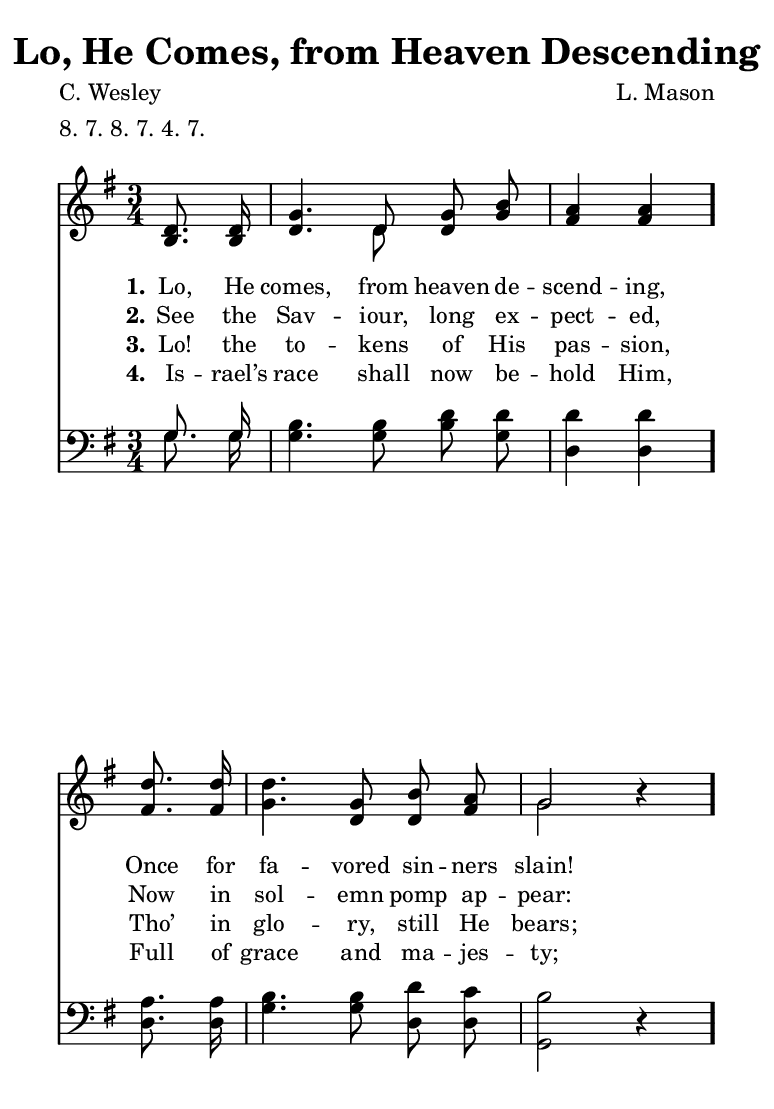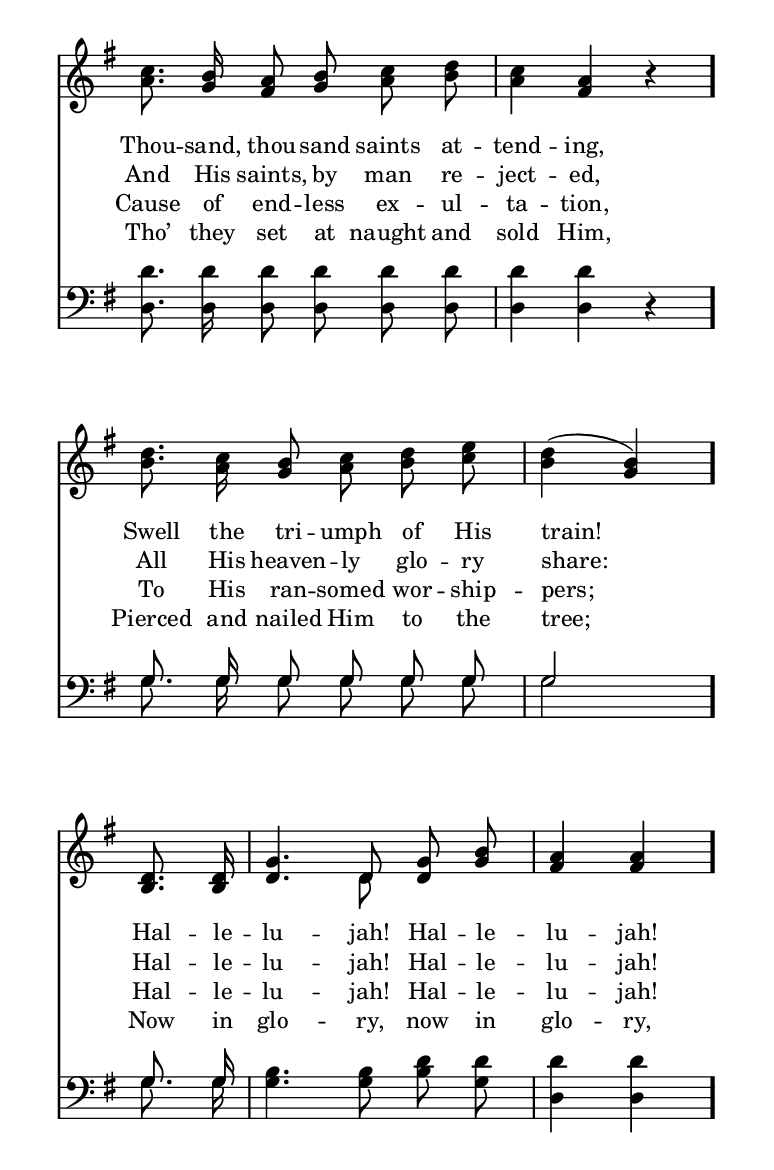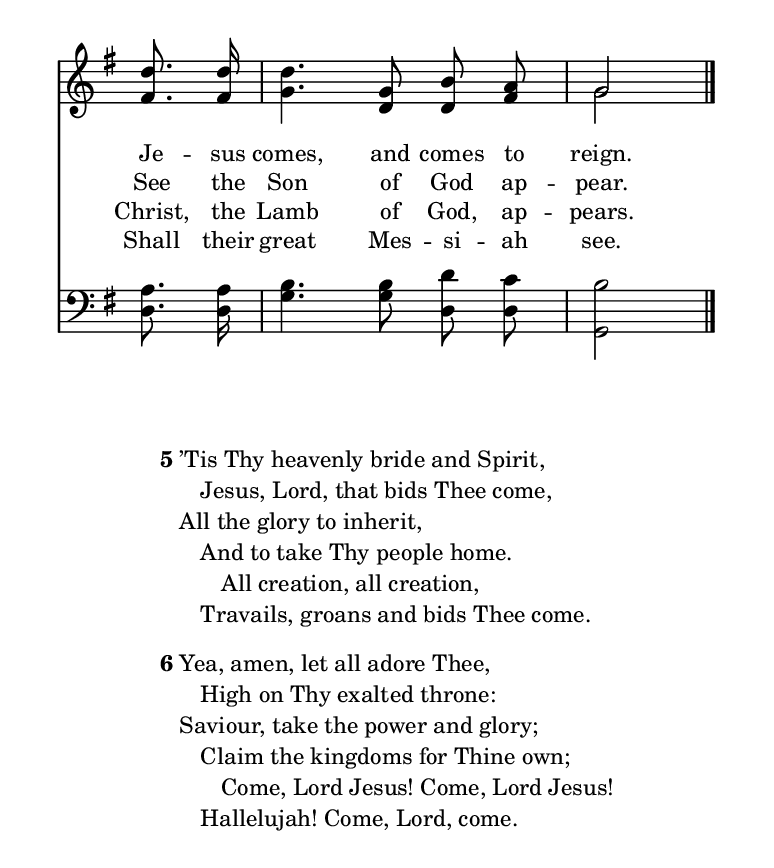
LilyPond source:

\include "common/global.ily"
\paper {
  \include "common/paper.ily"
}

\header{
  hymnnumber = "236"
  title = "Lo, He Comes, from Heaven Descending"
  tunename = "Harwell"
  meter = "8. 7. 8. 7. 4. 7."
  poet = "C. Wesley"
  composer = "L. Mason"
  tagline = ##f
}

global = {
  \include "common/overrides.ily"
  \override Staff.TimeSignature.style = #'numbered
  \time 3/4
  \override Score.MetronomeMark.transparent = ##t % hide all fermata changes too
  \tempo 4=80
  \key g \major
  \partial 4
  \autoBeamOff
}

patternA = { c8. c16 | c4. c8 c c | c4 c }
patternB = { c8. c16 | c4. c8 c c | c2 }
patternC = { c8. c16 c8 c c c | c4 c }
patternD = { c8. c16 c8 c c c | c2 }

notesSoprano = {
\global
\relative c' {

  d8. d16 | g4. d8 g b | a4 a
  \changePitch \patternB { d d | d g, b a | g } r4
  \changePitch \patternC { c b a b c d | c a } r4
  \changePitch \patternC { d c b c d e | d( b) }
  d,8. d16 | g4. d8 g b | a4 a
  \changePitch \patternB { d d | d g, b a | g }

  \bar "|."

}
}

notesAlto = {
\global
\relative e' {

  \changePitch \patternA { b b | d d d g | fis fis }
  \changePitch \patternB { fis fis | g d d fis | g } r4
  \changePitch \patternC { a g fis g a b | a fis } r4
  \changePitch \patternC { b a g a b c | b( g) }
  \changePitch \patternA { b, b | d d d g | fis fis }
  \changePitch \patternB { fis fis | g d d fis | g }

}
}

notesTenor = {
\global
\relative a {

  \changePitch \patternA { g g | b b d d | d d }
  \changePitch \patternB { a a | b b d c | b } r4
  \changePitch \patternC { d d d d d d | d d } r4
  \changePitch \patternD { g, g g g g g | g }
  \changePitch \patternA { g g | b b d d | d d }
  \changePitch \patternB { a a | b b d c | b }

}
}

notesBass = {
\global
\relative f {

  \changePitch \patternA { g g | g g b g | d d }
  \changePitch \patternB { d d | g g d d | g, } r4
  \changePitch \patternC { d' d d d d d | d d } r4
  \changePitch \patternD { g g g g g g | g }
  \changePitch \patternA { g g | g g b g | d d }
  \changePitch \patternB { d d | g g d d | g, }

}
}

wordsA = \lyricmode {
\set stanza = "1."

Lo, He comes, from heaven de -- scend -- ing, \bar "."
Once for fa -- vored sin -- ners slain! \bar "."
Thou -- sand, thou -- sand saints at -- tend -- ing, \bar "."
Swell the tri -- umph of His train! \bar "."
Hal -- le -- lu -- jah! Hal -- le -- lu -- jah! \bar "."
Je -- sus comes, and comes to reign. \bar "."

}

wordsB = \lyricmode {
\set stanza = "2."

See the Sav -- iour, long ex -- pect -- ed,
Now in sol -- emn pomp ap -- pear:
And His saints, by man re -- ject -- ed,
All His heaven -- ly glo -- ry share:
Hal -- le -- lu -- jah! Hal -- le -- lu -- jah!
See the Son of God ap -- pear.

}

wordsC = \lyricmode {
\set stanza = "3."

Lo! the to -- kens of His pas -- sion,
Tho’ in glo -- ry, still He bears;
Cause of end -- less ex -- ul -- ta -- tion,
To His ran -- somed wor -- ship -- pers;
Hal -- le -- lu -- jah! Hal -- le -- lu -- jah!
Christ, the Lamb of God, ap -- pears.

}

wordsD = \lyricmode {
\set stanza = "4."

Is -- rael’s race shall now be -- hold Him,
Full of grace and ma -- jes -- ty;
Tho’ they set at naught and sold Him,
Pierced and nailed Him to the tree;
Now in glo -- ry, now in glo -- ry,
Shall their great Mes -- si -- ah see.

}

wordsE = \markuplist {

\line { ’Tis Thy heavenly bride and Spirit, }
\line { { \hspace #2 } Jesus, Lord, that bids Thee come, }
\line { All the glory to inherit, }
\line { { \hspace #2 } And to take Thy people home. }
\line { { \hspace #4 } All creation, all creation, }
\line { { \hspace #2 } Travails, groans and bids Thee come. }

}

wordsF = \markuplist {

\line { Yea, amen, let all adore Thee, }
\line { { \hspace #2 } High on Thy exalted throne: }
\line { Saviour, take the power and glory; }
\line { { \hspace #2 } Claim the kingdoms for Thine own; }
\line { { \hspace #4 } Come, Lord Jesus! Come, Lord Jesus! }
\line { { \hspace #2 } Hallelujah! Come, Lord, come. }

}

\score {
  \context ChoirStaff <<
    \context Staff = upper <<
      \set Staff.autoBeaming = ##f
      \set ChoirStaff.systemStartDelimiter = #'SystemStartBar
      \set ChoirStaff.printPartCombineTexts = ##f
      \partcombine #'(2 . 11) \notesSoprano \notesAlto
      \context NullVoice = sopranos { \voiceOne << \notesSoprano >> }
      \context Lyrics = one   \lyricsto sopranos \wordsA
      \context Lyrics = two   \lyricsto sopranos \wordsB
      \context Lyrics = three \lyricsto sopranos \wordsC
      \context Lyrics = four  \lyricsto sopranos \wordsD
    >>
    \context Staff = men <<
      \set Staff.autoBeaming = ##f
      \clef bass
      \set ChoirStaff.printPartCombineTexts = ##f
      \partcombine #'(2 . 11) \notesTenor \notesBass
    >>
  >>
  \layout {
    \include "common/layout.ily"
  }
  #(cond ((ly:get-option 'eog-midi-permitted) #{ \midi{
    \include "common/midi.ily"
  } #}))
}

\markup { \fill-line { \column {
  \line{ \bold 5 \column { \wordsE } } \combine \null \vspace #0.4
  \line{ \bold 6 \column { \wordsF } } \combine \null \vspace #0.4
} } }

\version "2.19.49"  % necessary for upgrading to future LilyPond versions.

% vi:set et ts=2 sw=2 ai nocindent syntax=lilypond:
